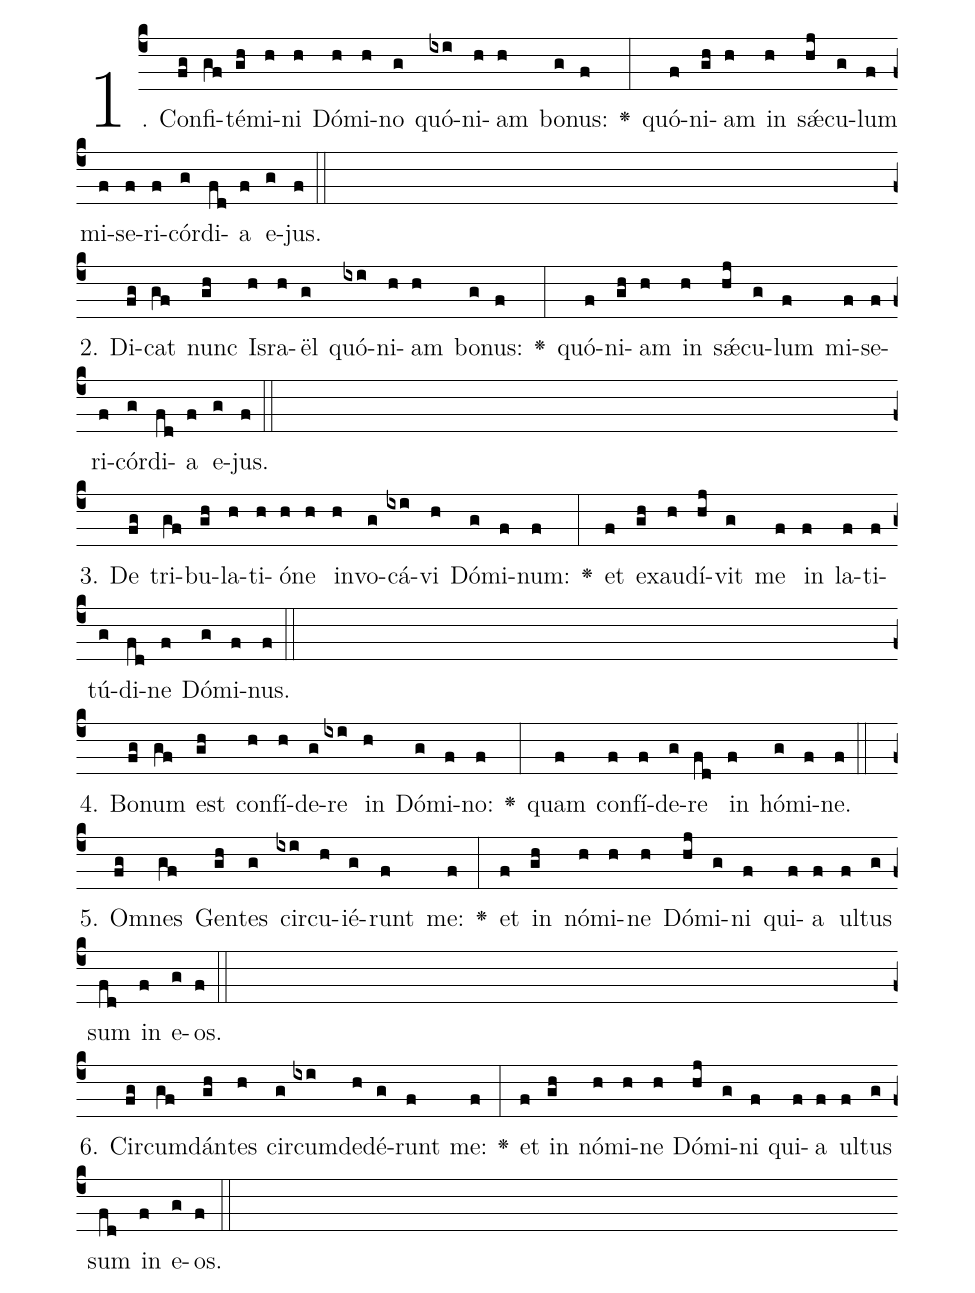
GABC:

%%
(c4)1. Con(fg)fi(gf)té(gh)mi(h)ni(h) Dó(h)mi(h)no(g) quó(ixi)ni(h)am(h) bo(g)nus:(f) <v>\greheightstar</v>(:) quó(f)ni(gh)am(h) in(h) s<sp>'ae</sp>(hj)cu(g)lum(f) mi(f)se(f)ri(f)cór(g)di(fd)a(f) e(g)jus.(f) (::Z)

2. Di(fg)cat(gf) nunc(gh) Is(h)ra(h)ël(g) quó(ixi)ni(h)am(h) bo(g)nus:(f) <v>\greheightstar</v>(:) quó(f)ni(gh)am(h) in(h) s<sp>'ae</sp>(hj)cu(g)lum(f) mi(f)se(f)ri(f)cór(g)di(fd)a(f) e(g)jus.(f) (::Z)

3. De(fg) tri(gf)bu(gh)la(h)ti(h)ó(h)ne(h) in(h)vo(g)cá(ixi)vi(h) Dó(g)mi(f)num:(f) <v>\greheightstar</v>(:) et(f) e(gh)xau(h)dí(hj)vit(g) me(f) in(f) la(f)ti(f)tú(g)di(fd)ne(f) Dó(g)mi(f)nus.(f) (::Z)

4. Bo(fg)num(gf) est(gh) con(h)fí(h)de(g)re(ixi) in(h) Dó(g)mi(f)no:(f) <v>\greheightstar</v>(:) quam(f) con(f)fí(f)de(g)re(fd) in(f) hó(g)mi(f)ne.(f) (::Z)

5. Om(fg)nes(gf) Gen(gh)tes(g) cir(ixi)cu(h)ié(g)runt(f) me:(f) <v>\greheightstar</v>(:) et(f) in(gh) nó(h)mi(h)ne(h) Dó(hj)mi(g)ni(f) qui(f)a(f) ul(f)tus(g) sum(fd) in(f) e(g)os.(f) (::Z)

6. Cir(fg)cum(gf)dán(gh)tes(h) cir(g)cum(ixi)de(h)dé(g)runt(f) me:(f) <v>\greheightstar</v>(:) et(f) in(gh) nó(h)mi(h)ne(h) Dó(hj)mi(g)ni(f) qui(f)a(f) ul(f)tus(g) sum(fd) in(f) e(g)os.(f) (::)
